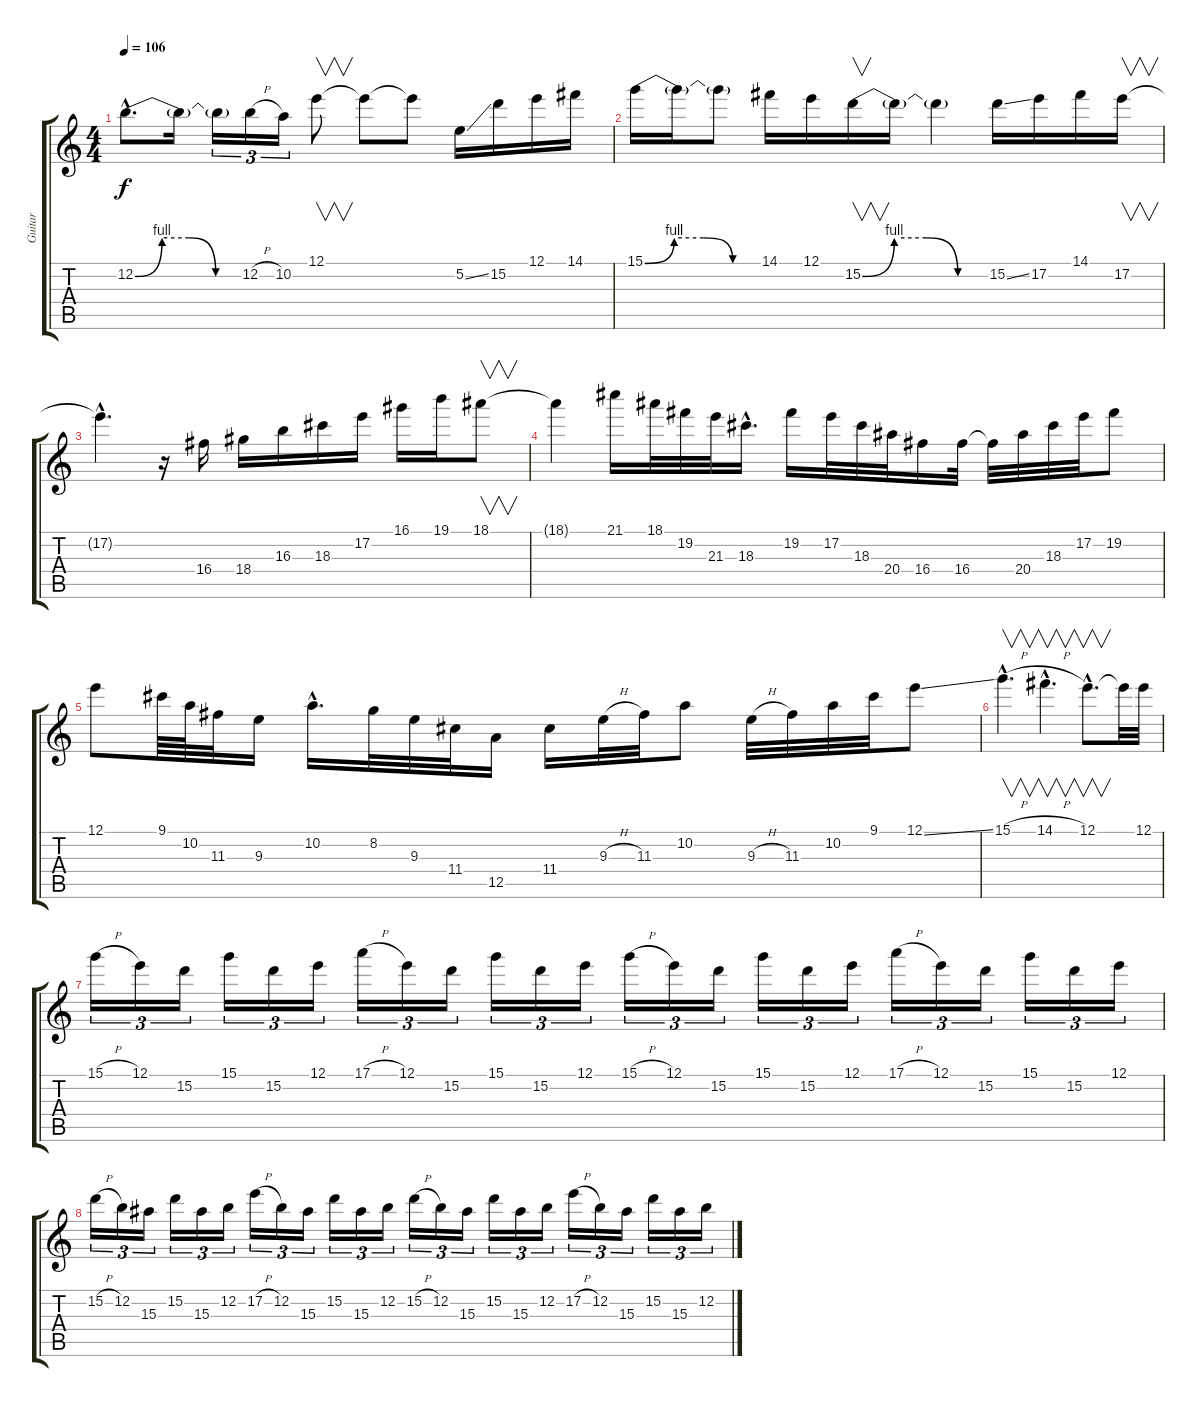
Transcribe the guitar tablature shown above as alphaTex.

\track ("Guitar" "Guitar") {instrument overdrivenguitar}
\staff {score tabs}
\tuning (E4 B3 G3 D3 A2 E2) {hide}
\ts (4 4)
\tempo 106
\clef g2
\ks c
12.2{be (custom 0 0 15 4 30 4 45 0 60 0) hac}.8{d dy f} 12.2{t}.16 12.2{t}.16{tu (3 2)} 12.2{h}.16{tu (3 2)} 10.2.16{tu (3 2)} 12.1.8{v} 12.1{t}.8 12.1{t}.8 5.2{ss}.16 15.2.16 12.1.16 14.1.16 |
15.1{be (custom 0 0 15 4 30 4 45 0 60 0)}.16 15.1{t}.16 15.1{t}.8 14.1.16 12.1.16 15.2{be (custom 0 0 15 4 30 4 45 0 60 0)}.16{v} 15.2{t}.16 15.2{t}.4 15.2{ss}.16 17.2.16 14.1.16 17.2.16{v} |
17.2{hac t}.4{d} r.16 16.4.16 18.4.16 16.3.16 18.3.16 17.2.16 16.1.16 19.1.16 18.1.8{v} |
18.1{t}.4 21.1.16 18.1.32 19.2.32 21.3.32 18.3{hac}.16{d} 19.2.16 17.2.32 18.3.32 20.4.32 16.4.16 16.4.32 16.4{t}.32 20.4.32 18.3.32 17.2.32 19.2.8 |
12.1.8 9.1.64 10.2.64 11.3.32 9.3.16 10.2{hac}.16{d} 8.2.32 9.3.32 11.4.32 12.5.16 11.4.16 9.3{h}.32 11.3.32 10.2.8 9.3{h}.32 11.3.32 10.2.32 9.1.32 12.1{ss}.8 |
15.1{h hac}.4{v d} 14.1{h hac}.4{v d} 12.1{hac}.8{v d} 12.1{t}.32 12.1.32 |
15.1{h}.16{tu (3 2)} 12.1.16{tu (3 2)} 15.2.16{tu (3 2)} 15.1.16{tu (3 2)} 15.2.16{tu (3 2)} 12.1.16{tu (3 2)} 17.1{h}.16{tu (3 2)} 12.1.16{tu (3 2)} 15.2.16{tu (3 2)} 15.1.16{tu (3 2)} 15.2.16{tu (3 2)} 12.1.16{tu (3 2)} 15.1{h}.16{tu (3 2)} 12.1.16{tu (3 2)} 15.2.16{tu (3 2)} 15.1.16{tu (3 2)} 15.2.16{tu (3 2)} 12.1.16{tu (3 2)} 17.1{h}.16{tu (3 2)} 12.1.16{tu (3 2)} 15.2.16{tu (3 2)} 15.1.16{tu (3 2)} 15.2.16{tu (3 2)} 12.1.16{tu (3 2)} |
15.2{h}.16{tu (3 2)} 12.2.16{tu (3 2)} 15.3.16{tu (3 2)} 15.2.16{tu (3 2)} 15.3.16{tu (3 2)} 12.2.16{tu (3 2)} 17.2{h}.16{tu (3 2)} 12.2.16{tu (3 2)} 15.3.16{tu (3 2)} 15.2.16{tu (3 2)} 15.3.16{tu (3 2)} 12.2.16{tu (3 2)} 15.2{h}.16{tu (3 2)} 12.2.16{tu (3 2)} 15.3.16{tu (3 2)} 15.2.16{tu (3 2)} 15.3.16{tu (3 2)} 12.2.16{tu (3 2)} 17.2{h}.16{tu (3 2)} 12.2.16{tu (3 2)} 15.3.16{tu (3 2)} 15.2.16{tu (3 2)} 15.3.16{tu (3 2)} 12.2.16{tu (3 2)}
